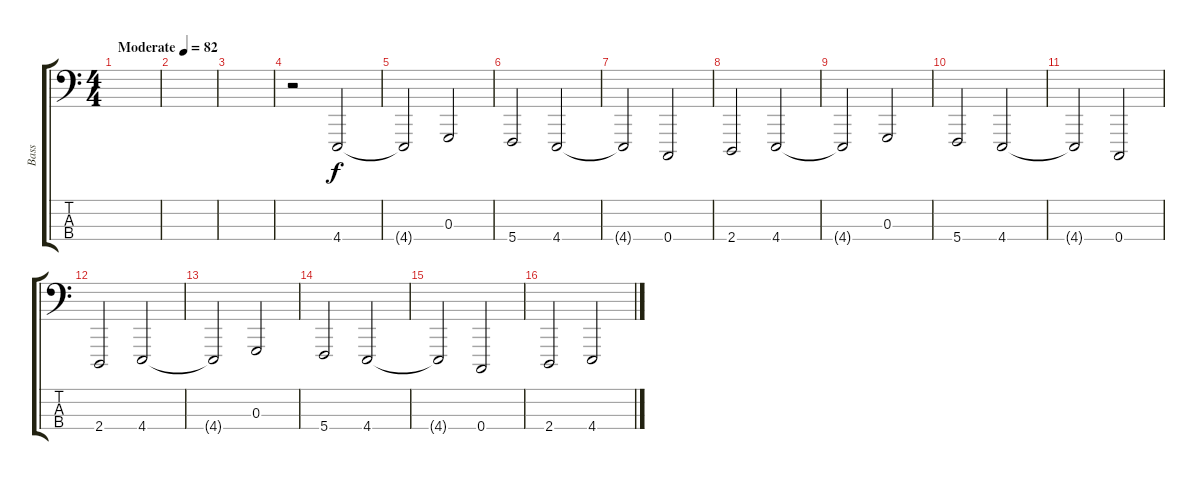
\track ("Bass" "Bass") {instrument synthbrass1}
\staff {score tabs}
\tuning (F2 C2 G1 C1) {hide}
\ts (4 4)
\tempo (82 "Moderate")
\clef f4
\ks c
|
|
|
r.2 4.4.2 |
4.4{t}.2 0.3.2 |
5.4.2 4.4.2 |
4.4{t}.2 0.4.2 |
2.4.2 4.4.2 |
4.4{t}.2 0.3.2 |
5.4.2 4.4.2 |
4.4{t}.2 0.4.2 |
2.4.2 4.4.2 |
4.4{t}.2 0.3.2 |
5.4.2 4.4.2 |
4.4{t}.2 0.4.2 |
2.4.2 4.4.2
